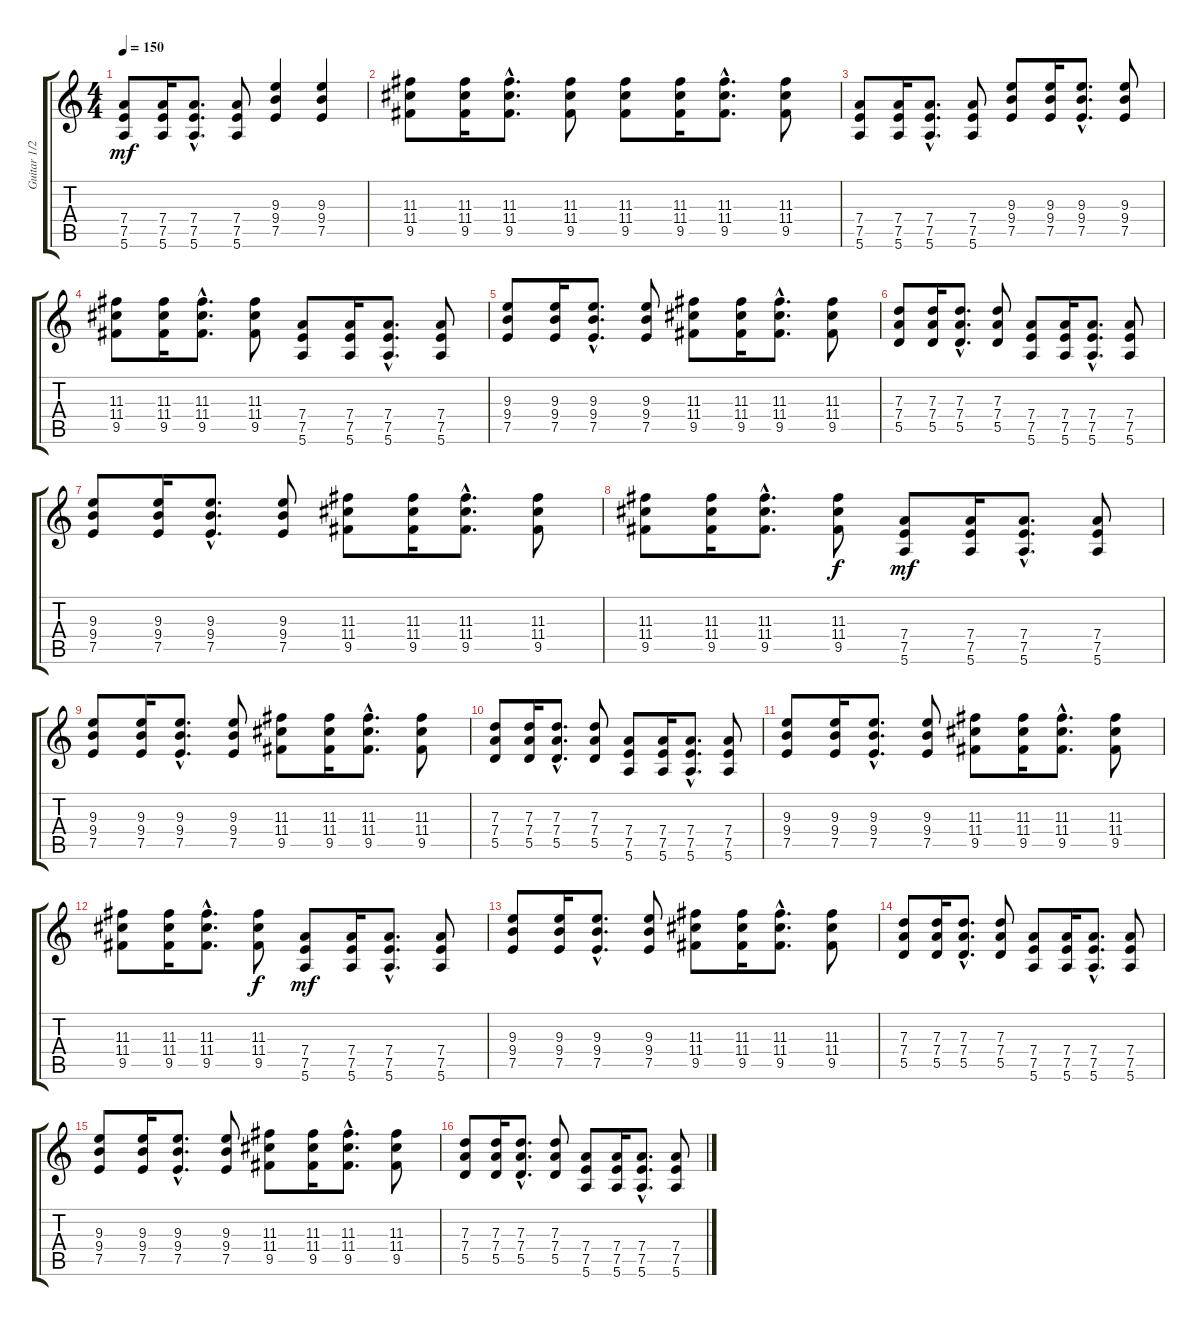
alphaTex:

\track ("Guitar 1/2 - Brett Gurewitz/Greg Hetson" "Guitar 1/2") {instrument distortionguitar}
\staff {score tabs}
\tuning (E4 B3 G3 D3 A2 E2) {hide}
\ts (4 4)
\tempo 150
\clef g2
\ks c
(7.4 7.5 5.6).8{dy mf} (7.4 7.5 5.6).16 (7.4{hac} 7.5{hac} 5.6{hac}).8{d} (7.4 7.5 5.6).8 (9.3 9.4 7.5).4 (9.3 9.4 7.5).4 |
(11.3 11.4 9.5).8 (11.3 11.4 9.5).16 (11.3{hac} 11.4{hac} 9.5{hac}).8{d} (11.3 11.4 9.5).8 (11.3 11.4 9.5).8 (11.3 11.4 9.5).16 (11.3{hac} 11.4{hac} 9.5{hac}).8{d} (11.3 11.4 9.5).8 |
(7.4 7.5 5.6).8 (7.4 7.5 5.6).16 (7.4{hac} 7.5{hac} 5.6{hac}).8{d} (7.4 7.5 5.6).8 (9.3 9.4 7.5).8 (9.3 9.4 7.5).16 (9.3{hac} 9.4{hac} 7.5{hac}).8{d} (9.3 9.4 7.5).8 |
(11.3 11.4 9.5).8 (11.3 11.4 9.5).16 (11.3{hac} 11.4{hac} 9.5{hac}).8{d} (11.3 11.4 9.5).8 (7.4 7.5 5.6).8 (7.4 7.5 5.6).16 (7.4{hac} 7.5{hac} 5.6{hac}).8{d} (7.4 7.5 5.6).8 |
(9.3 9.4 7.5).8 (9.3 9.4 7.5).16 (9.3{hac} 9.4{hac} 7.5{hac}).8{d} (9.3 9.4 7.5).8 (11.3 11.4 9.5).8 (11.3 11.4 9.5).16 (11.3{hac} 11.4{hac} 9.5{hac}).8{d} (11.3 11.4 9.5).8 |
(7.3 7.4 5.5).8 (7.3 7.4 5.5).16 (7.3{hac} 7.4{hac} 5.5{hac}).8{d} (7.3 7.4 5.5).8 (7.4 7.5 5.6).8 (7.4 7.5 5.6).16 (7.4{hac} 7.5{hac} 5.6{hac}).8{d} (7.4 7.5 5.6).8 |
(9.3 9.4 7.5).8 (9.3 9.4 7.5).16 (9.3{hac} 9.4{hac} 7.5{hac}).8{d} (9.3 9.4 7.5).8 (11.3 11.4 9.5).8 (11.3 11.4 9.5).16 (11.3{hac} 11.4{hac} 9.5{hac}).8{d} (11.3 11.4 9.5).8 |
(11.3 11.4 9.5).8 (11.3 11.4 9.5).16 (11.3{hac} 11.4{hac} 9.5{hac}).8{d} (11.3 11.4 9.5).8{dy f} (7.4 7.5 5.6).8{dy mf} (7.4 7.5 5.6).16 (7.4{hac} 7.5{hac} 5.6{hac}).8{d} (7.4 7.5 5.6).8 |
(9.3 9.4 7.5).8 (9.3 9.4 7.5).16 (9.3{hac} 9.4{hac} 7.5{hac}).8{d} (9.3 9.4 7.5).8 (11.3 11.4 9.5).8 (11.3 11.4 9.5).16 (11.3{hac} 11.4{hac} 9.5{hac}).8{d} (11.3 11.4 9.5).8 |
(7.3 7.4 5.5).8 (7.3 7.4 5.5).16 (7.3{hac} 7.4{hac} 5.5{hac}).8{d} (7.3 7.4 5.5).8 (7.4 7.5 5.6).8 (7.4 7.5 5.6).16 (7.4{hac} 7.5{hac} 5.6{hac}).8{d} (7.4 7.5 5.6).8 |
(9.3 9.4 7.5).8 (9.3 9.4 7.5).16 (9.3{hac} 9.4{hac} 7.5{hac}).8{d} (9.3 9.4 7.5).8 (11.3 11.4 9.5).8 (11.3 11.4 9.5).16 (11.3{hac} 11.4{hac} 9.5{hac}).8{d} (11.3 11.4 9.5).8 |
(11.3 11.4 9.5).8 (11.3 11.4 9.5).16 (11.3{hac} 11.4{hac} 9.5{hac}).8{d} (11.3 11.4 9.5).8{dy f} (7.4 7.5 5.6).8{dy mf} (7.4 7.5 5.6).16 (7.4{hac} 7.5{hac} 5.6{hac}).8{d} (7.4 7.5 5.6).8 |
(9.3 9.4 7.5).8 (9.3 9.4 7.5).16 (9.3{hac} 9.4{hac} 7.5{hac}).8{d} (9.3 9.4 7.5).8 (11.3 11.4 9.5).8 (11.3 11.4 9.5).16 (11.3{hac} 11.4{hac} 9.5{hac}).8{d} (11.3 11.4 9.5).8 |
(7.3 7.4 5.5).8 (7.3 7.4 5.5).16 (7.3{hac} 7.4{hac} 5.5{hac}).8{d} (7.3 7.4 5.5).8 (7.4 7.5 5.6).8 (7.4 7.5 5.6).16 (7.4{hac} 7.5{hac} 5.6{hac}).8{d} (7.4 7.5 5.6).8 |
(9.3 9.4 7.5).8 (9.3 9.4 7.5).16 (9.3{hac} 9.4{hac} 7.5{hac}).8{d} (9.3 9.4 7.5).8 (11.3 11.4 9.5).8 (11.3 11.4 9.5).16 (11.3{hac} 11.4{hac} 9.5{hac}).8{d} (11.3 11.4 9.5).8 |
(7.3 7.4 5.5).8 (7.3 7.4 5.5).16 (7.3{hac} 7.4{hac} 5.5{hac}).8{d} (7.3 7.4 5.5).8 (7.4 7.5 5.6).8 (7.4 7.5 5.6).16 (7.4{hac} 7.5{hac} 5.6{hac}).8{d} (7.4 7.5 5.6).8
